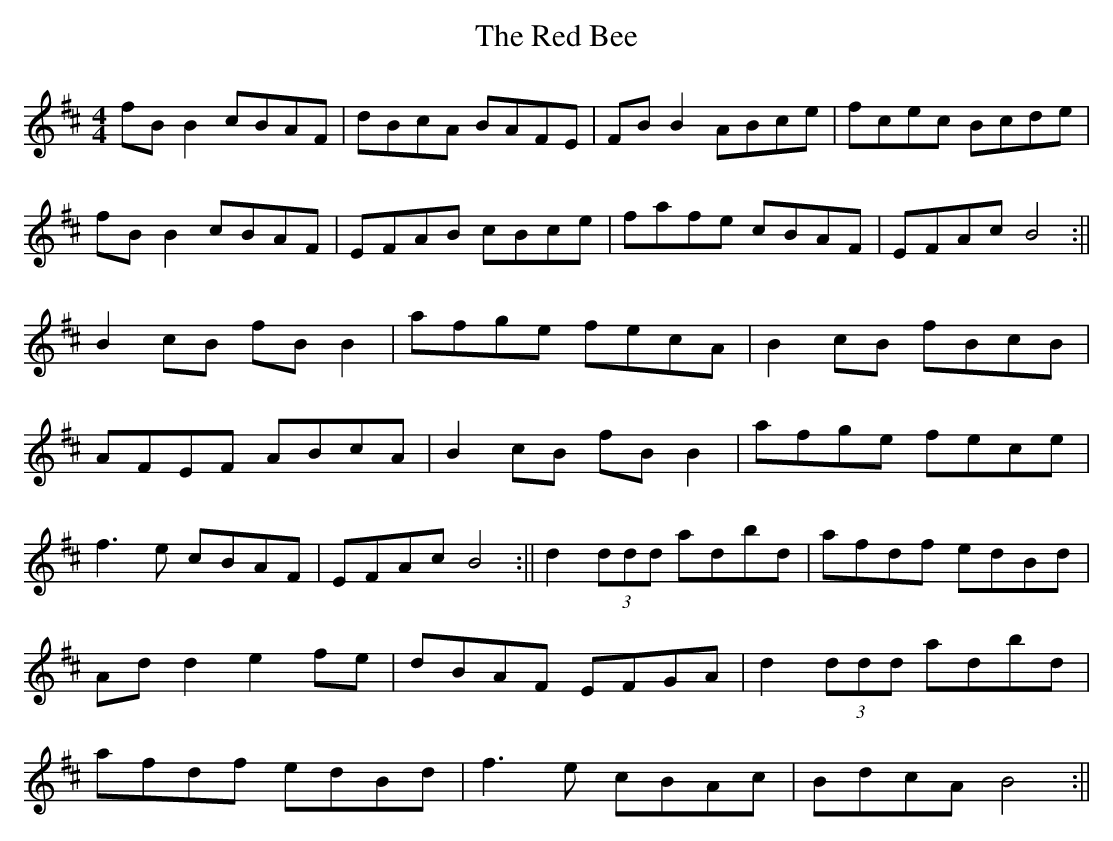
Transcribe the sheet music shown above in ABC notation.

X:1
T:The Red Bee
M:4/4
L:1/8
K:D
fBB2 cBAF|dBcA BAFE|FBB2 ABce|fcec Bcde|\
fBB2 cBAF|EFAB cBce|fafe cBAF|EFAc B4:||\
B2cB fBB2|afge fecA|B2cB fBcB|AFEF ABcA|\
B2cB fBB2|afge fece|f3e cBAF|EFAc B4:||\
d2 (3ddd adbd|afdf edBd|Add2 e2fe|dBAF EFGA|\
d2 (3ddd adbd|afdf edBd|f3e cBAc|BdcA B4:||
